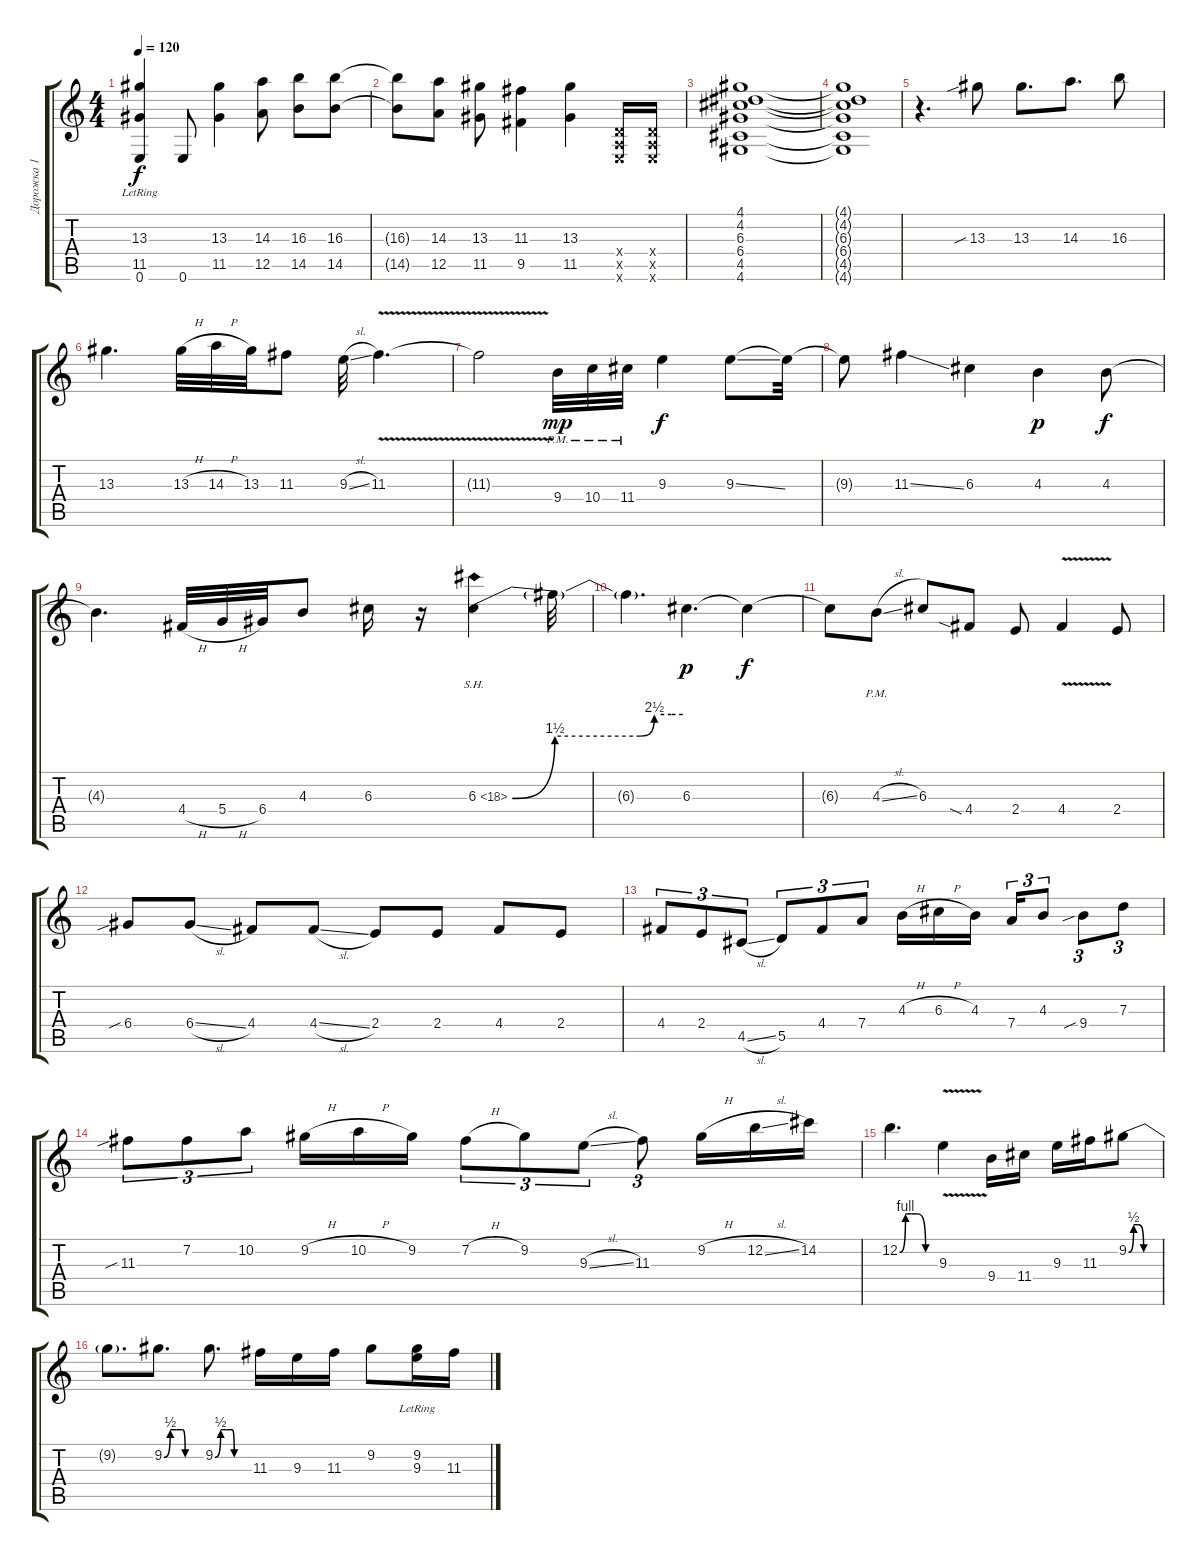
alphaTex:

\track ("Дорожка 1" "Дорожка 1") {instrument overdrivenguitar}
\staff {score tabs}
\tuning (E4 B3 G3 D3 A2 E2) {hide}
\ts (4 4)
\tempo 120
\clef g2
\ks c
(13.3{lr} 11.5{lr} 0.6).4{dy f} 0.6.8 (13.3 11.5).4 (14.3 12.5).8 (16.3 14.5).8 (16.3 14.5).8 |
(16.3{t} 14.5{t}).8 (14.3 12.5).8 (13.3 11.5).8 (11.3 9.5).4 (13.3 11.5).4 (0.4{x} 0.5{x} 0.6{x}).16 (0.4{x} 0.5{x} 0.6{x}).16 |
(4.1 4.2 6.3 6.4 4.5 4.6).1 |
(4.1{t} 4.2{t} 6.3{t} 6.4{t} 4.5{t} 4.6{t}).1 |
r.4{d} 13.3{sib}.8 13.3.8{d} 14.3.8{d} 16.3.8 |
13.3.4{d} 13.3{h}.32 14.3{h}.32 13.3.32 11.3.8 9.3{sl}.32 11.3{v}.4{d} |
11.3{t}.2 9.4{pm}.32{dy mp} 10.4{pm}.32 11.4{pm}.32 9.3.4{dy f} 9.3{ss}.8 9.3{t}.32 |
9.3{t}.8 11.3{ss}.4 6.3.4 4.3.4{dy p} 4.3.8{dy f} |
4.3{t}.4{d} 4.4{h}.32 5.4{h}.32 6.4.32 4.3.8 6.3.16 r.16 6.3{be (custom 0 0 15 6 45 6 50 10 56 10 60 10) sh 12}.4 6.3{t}.32 |
6.3{t}.4{d} 6.3.4{d dy p} 6.3{t}.4{dy f} |
6.3{t}.8 4.3{sl pm}.8 6.3.8 4.4{sia}.8 2.4.8 4.4{v}.4 2.4.8 |
6.4{sib}.8 6.4{sl}.8 4.4.8 4.4{sl}.8 2.4.8 2.4.8 4.4.8 2.4.8 |
4.4.8{tu (3 2)} 2.4.8{tu (3 2)} 4.5{sl}.8{tu (3 2)} 5.5.8{tu (3 2)} 4.4.8{tu (3 2)} 7.4.8{tu (3 2)} 4.3{h}.16 6.3{h}.16 4.3.16{beam splitsecondary} 7.4.16{tu (3 2)} 4.3.8{tu (3 2)} 9.4{sib}.8{tu (3 2)} 7.3.8{tu (3 2)} |
11.3{sib}.8{tu (3 2)} 7.2.8{tu (3 2)} 10.2.8{tu (3 2)} 9.2{h}.16 10.2{h}.16 9.2.16 7.2{h}.8{tu (3 2)} 9.2.8{tu (3 2)} 9.3{sl}.8{tu (3 2)} 11.3.8{tu (3 2)} 9.2{h}.16 12.2{sl}.16 14.2.16 |
12.2{be (custom 0 0 10 4 20 4 30 4 44 0 60 0)}.4{d} 9.3{v}.4 9.4.16 11.4.16 9.3.16 11.3.16 9.2{be (custom 0 0 10 2 20 2 30 0 40 0 60 0)}.8 |
9.2{t}.8{d} 9.2{be (custom 0 0 10 2 20 2 30 2 34 0 60 0)}.8{d} 9.2{be (custom 0 0 10 2 20 2 30 2 34 0 60 0)}.8{d} 11.3.16 9.3.16 11.3.16 9.2.8 (9.2{lr} 9.3).16 11.3.16
